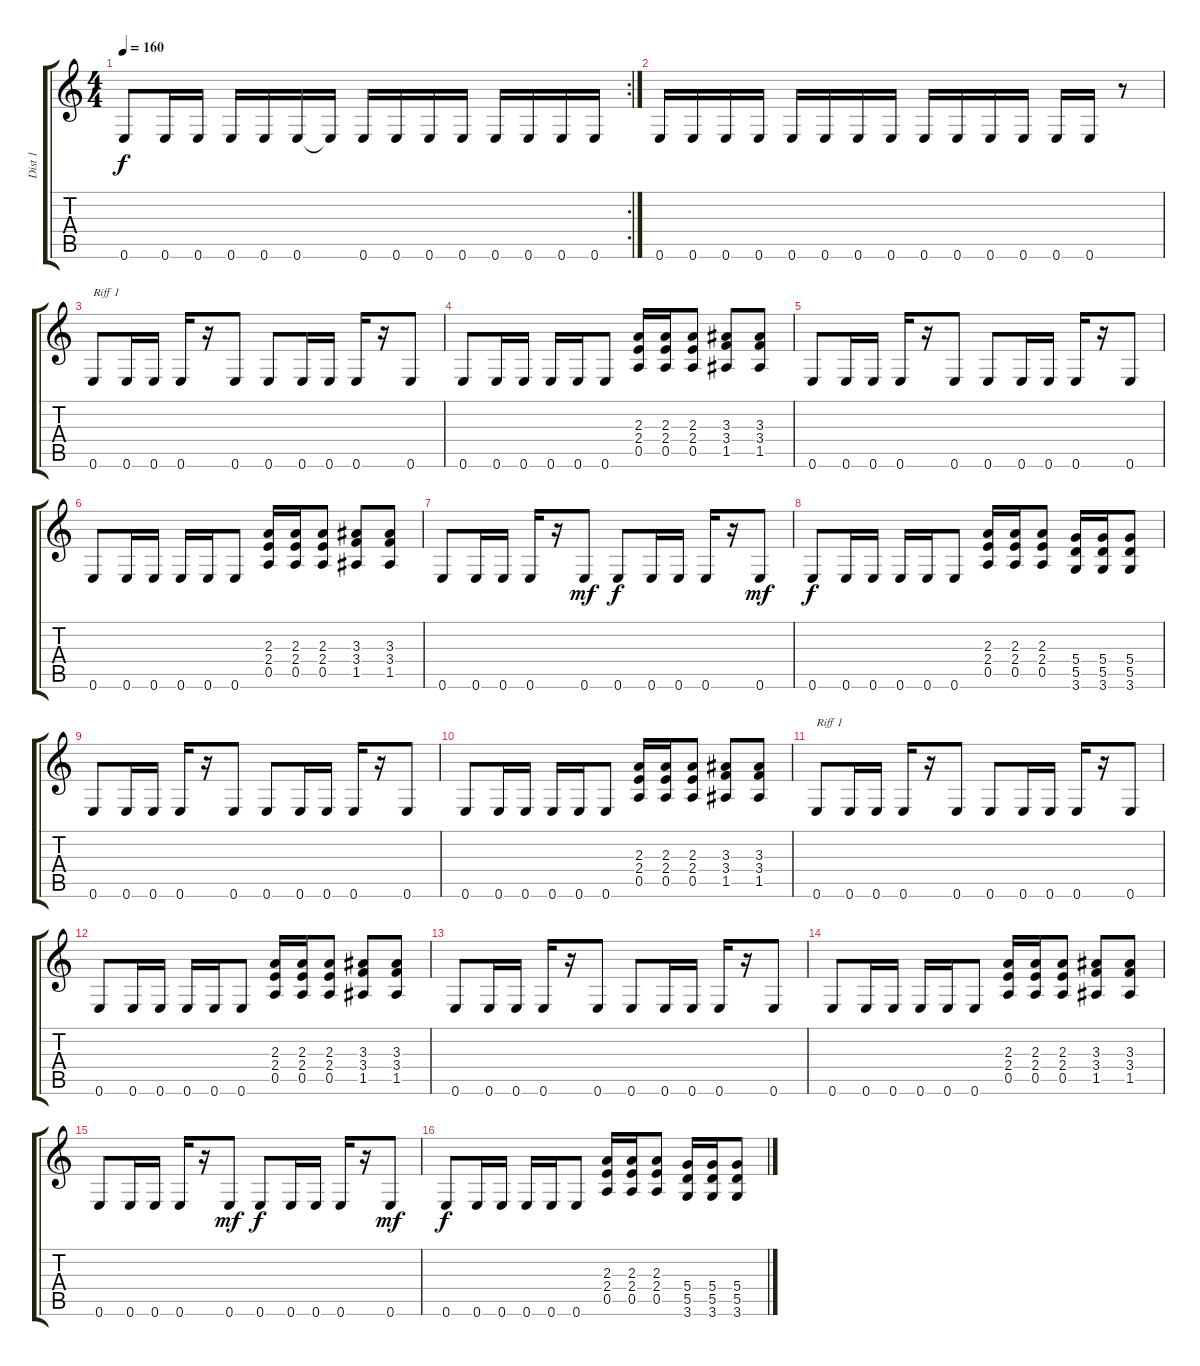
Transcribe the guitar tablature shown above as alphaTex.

\track ("Dist 1" "Dist 1") {instrument overdrivenguitar}
\staff {score tabs}
\tuning (E4 B3 G3 D3 A2 E2) {hide}
\rc 2
\ts (4 4)
\tempo 160
\clef g2
\ks c
0.6.8{dy f} 0.6.16 0.6.16 0.6.16 0.6.16 0.6.16 0.6{t}.16 0.6.16 0.6.16 0.6.16 0.6.16 0.6.16 0.6.16 0.6.16 0.6.16 |
0.6.16 0.6.16 0.6.16 0.6.16 0.6.16 0.6.16 0.6.16 0.6.16 0.6.16 0.6.16 0.6.16 0.6.16 0.6.16 0.6.16 r.8 |
0.6.8{txt "Riff 1"} 0.6.16 0.6.16 0.6.16 r.16 0.6.8 0.6.8 0.6.16 0.6.16 0.6.16 r.16 0.6.8 |
0.6.8 0.6.16 0.6.16 0.6.16 0.6.16 0.6.8 (2.3 2.4 0.5).16 (2.3 2.4 0.5).16 (2.3 2.4 0.5).8 (3.3 3.4 1.5).8 (3.3 3.4 1.5).8 |
0.6.8 0.6.16 0.6.16 0.6.16 r.16 0.6.8 0.6.8 0.6.16 0.6.16 0.6.16 r.16 0.6.8 |
0.6.8 0.6.16 0.6.16 0.6.16 0.6.16 0.6.8 (2.3 2.4 0.5).16 (2.3 2.4 0.5).16 (2.3 2.4 0.5).8 (3.3 3.4 1.5).8 (3.3 3.4 1.5).8 |
0.6.8 0.6.16 0.6.16 0.6.16 r.16 0.6.8{dy mf} 0.6.8{dy f} 0.6.16 0.6.16 0.6.16 r.16 0.6.8{dy mf} |
0.6.8{dy f} 0.6.16 0.6.16 0.6.16 0.6.16 0.6.8 (2.3 2.4 0.5).16 (2.3 2.4 0.5).16 (2.3 2.4 0.5).8 (5.4 5.5 3.6).16 (5.4 5.5 3.6).16 (5.4 5.5 3.6).8 |
0.6.8 0.6.16 0.6.16 0.6.16 r.16 0.6.8 0.6.8 0.6.16 0.6.16 0.6.16 r.16 0.6.8 |
0.6.8 0.6.16 0.6.16 0.6.16 0.6.16 0.6.8 (2.3 2.4 0.5).16 (2.3 2.4 0.5).16 (2.3 2.4 0.5).8 (3.3 3.4 1.5).8 (3.3 3.4 1.5).8 |
0.6.8{txt "Riff 1"} 0.6.16 0.6.16 0.6.16 r.16 0.6.8 0.6.8 0.6.16 0.6.16 0.6.16 r.16 0.6.8 |
0.6.8 0.6.16 0.6.16 0.6.16 0.6.16 0.6.8 (2.3 2.4 0.5).16 (2.3 2.4 0.5).16 (2.3 2.4 0.5).8 (3.3 3.4 1.5).8 (3.3 3.4 1.5).8 |
0.6.8 0.6.16 0.6.16 0.6.16 r.16 0.6.8 0.6.8 0.6.16 0.6.16 0.6.16 r.16 0.6.8 |
0.6.8 0.6.16 0.6.16 0.6.16 0.6.16 0.6.8 (2.3 2.4 0.5).16 (2.3 2.4 0.5).16 (2.3 2.4 0.5).8 (3.3 3.4 1.5).8 (3.3 3.4 1.5).8 |
0.6.8 0.6.16 0.6.16 0.6.16 r.16 0.6.8{dy mf} 0.6.8{dy f} 0.6.16 0.6.16 0.6.16 r.16 0.6.8{dy mf} |
0.6.8{dy f} 0.6.16 0.6.16 0.6.16 0.6.16 0.6.8 (2.3 2.4 0.5).16 (2.3 2.4 0.5).16 (2.3 2.4 0.5).8 (5.4 5.5 3.6).16 (5.4 5.5 3.6).16 (5.4 5.5 3.6).8
